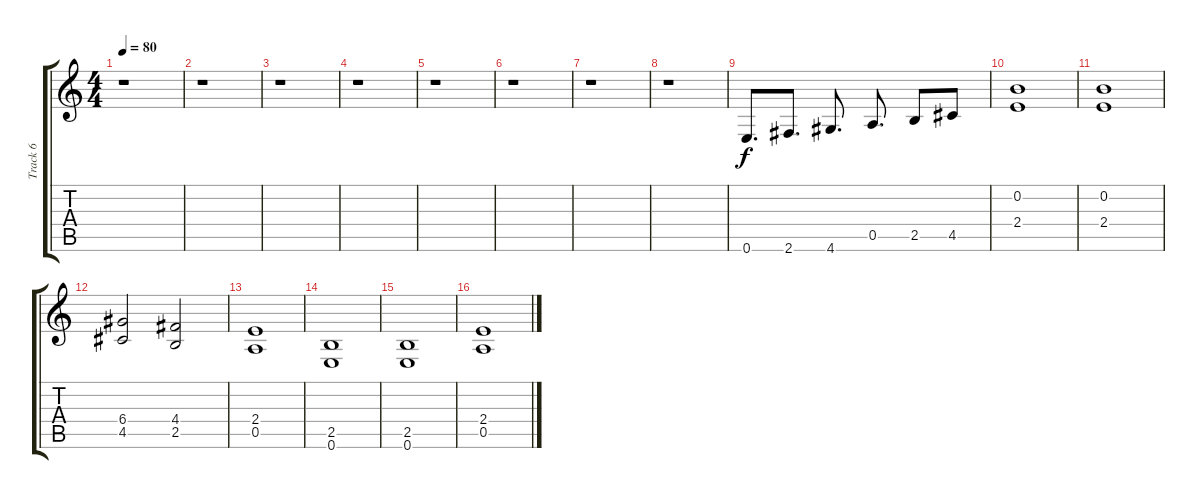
\track ("Track 6" "Track 6") {instrument overdrivenguitar}
\staff {score tabs}
\tuning (E4 B3 G3 D3 A2 E2) {hide}
\ts (4 4)
\tempo 80
\clef g2
\ks c
r.1{dy f} |
r.1 |
r.1 |
r.1 |
r.1 |
r.1 |
r.1 |
r.1 |
0.6.8{d} 2.6.8{d} 4.6.8{d} 0.5.8{d} 2.5.8 4.5.8 |
(0.2 2.4).1 |
(0.2 2.4).1 |
(6.4 4.5).2 (4.4 2.5).2 |
(2.4 0.5).1 |
(2.5 0.6).1 |
(2.5 0.6).1 |
(2.4 0.5).1
